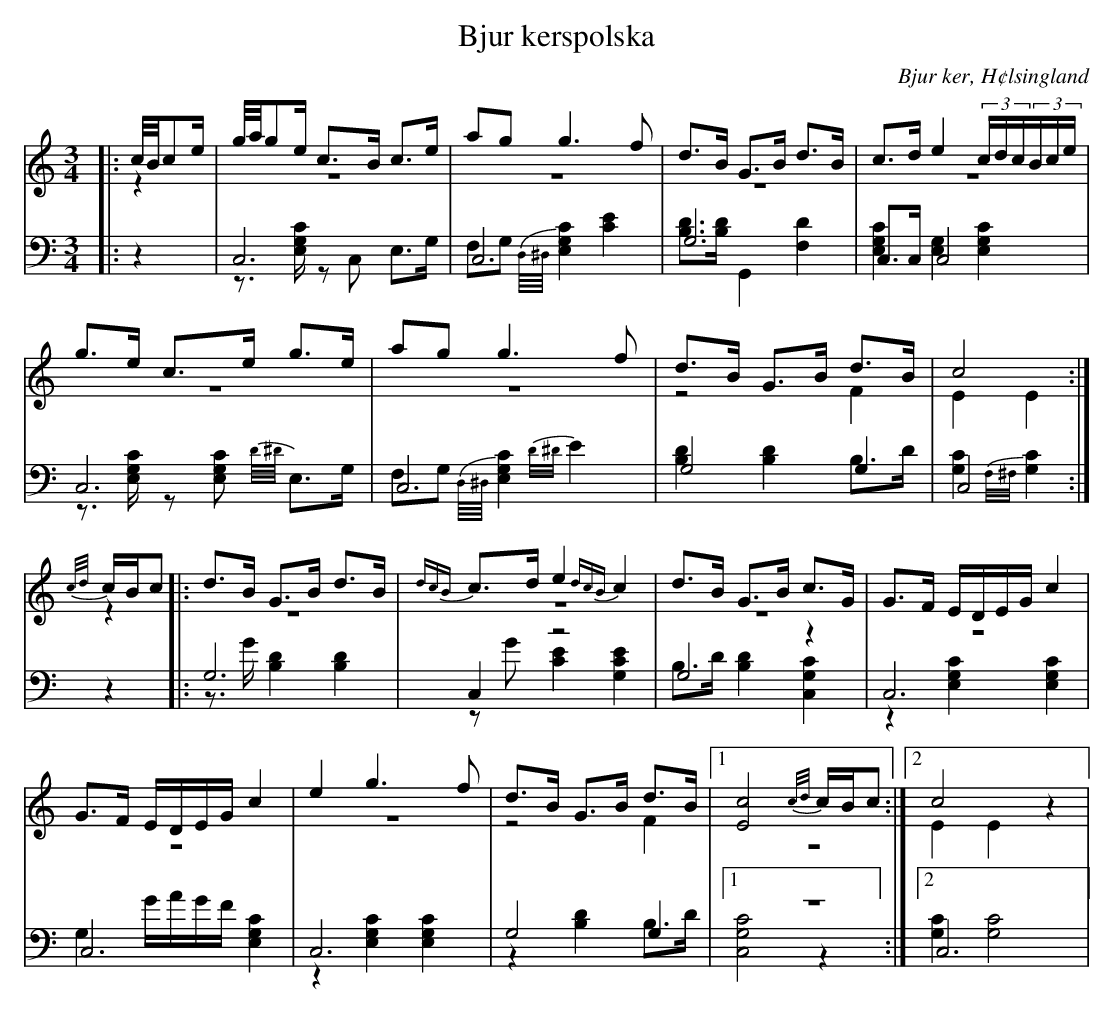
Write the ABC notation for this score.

X:1
T: Bjur kerspolska
O: Bjur ker, H¢lsingland
M: 3/4
L: 1/8
K: C
V:1
V:2 merge
V:3
V:4 merge
V:1
|:c//B//ce/|g//a//ge/ c>B c>e|ag g3 f|d>B G>B d>B|c>d e2 (3c/d/c/(3B/c/e/|
g>e c>e g>e|ag g3 f|d>B G>B d>B|c4:|
{c/d/}c/B/c |:d>B G>B d>B|{dcB}c>d e2 {dcB}c2|d>B G>B c>G|G>F E/D/E/G/ c2|
G>F E/D/E/G/ c2|e2 g3 f|d>B G>B d>B|1 [E4c4] {c/d/}c/B/c:|2 c4 z2|
V:2
|:z2|z6|z6|z6|z6|
z6|z6|z4 F2|E2 E2:|
z2|:z6|z6|z6|z6|
 z6|z6|z4 F2|1 z6:|2 E2 E2 z2|
V:3 clef=bass
|:z2|C,6|C,6|G,6|C,>C, C,4|
C,6|C,6|G,4 G,2|C,4:|
z2|:G,6|C,2 z4|G,4 z2|C,6|
 C,6|C,6|G,4 G,2|1 z6:|2 C,6|
V:4 clef=bass
|:z2|z>[E,G,C] zC, E,>G,|F,G, {D,//^D,//}[E,2G,2C2] [E2C2]|[B,D]>[B,D] G,,2 [F,2D2]|[E,2G,2C2] [E,2G,2] [E,2G,2C2]|
z>[E,G,C] z[E,G,C] {D//^D//}E,>G,|F,G, {D,//^D,//}[E,2G,2C2] {D/^D/}E2|[B,2D2] [B,2D2] B,>D|[G,2C2] {F,/^F,/}[G,2C2]:|
z2|:z>G [B,2D2] [B,2D2]|zG [C2E2] [G,2C2E2]|B,>D[B,2D2] [C,2G,2C2]|z2 [E,2G,2C2] [E,2G,2C2]|
G,2 G/A/G/F/ [E,2G,2C2]|z2 [E,2G,2C2] [E,2G,2C2]|z2 [B,2D2] B,>D|1 [C,4G,4C4] z2:|2 [G,2C2] [G,4C4]|
